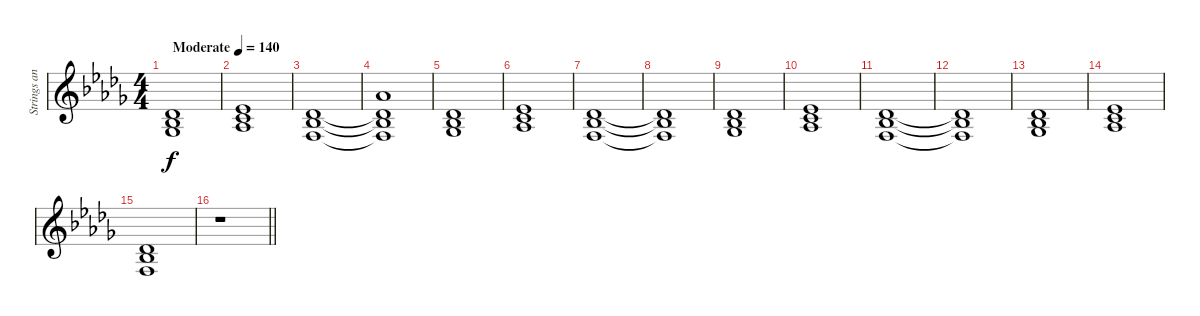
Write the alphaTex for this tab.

\track ("Strings and effects" "Strings an") {instrument synthvoice}
\staff {score}
\tuning (E4 B3 G3 D3 A2 E2) {hide}
\ts (4 4)
\section ("" "")
\tempo (140 "Moderate")
\clef g2
\ks db
(6.3 8.4 9.5).1{dy f instrument synthvoice} |
(8.3 10.4 11.5).1 |
(6.3 8.4 8.5).1 |
(9.2 6.3{t} 8.4{t} 8.5{t}).1 |
(6.3 8.4 9.5).1 |
(8.3 10.4 11.5).1 |
(6.3 8.4 8.5).1 |
(6.3{t} 8.4{t} 8.5{t}).1 |
(6.3 8.4 9.5).1 |
(8.3 10.4 11.5).1 |
(6.3 8.4 8.5).1 |
(6.3{t} 8.4{t} 8.5{t}).1 |
(6.3 8.4 9.5).1 |
(8.3 10.4 11.5).1 |
(6.3 8.4 8.5).1 |
\barLineRight lightlight
r.1
